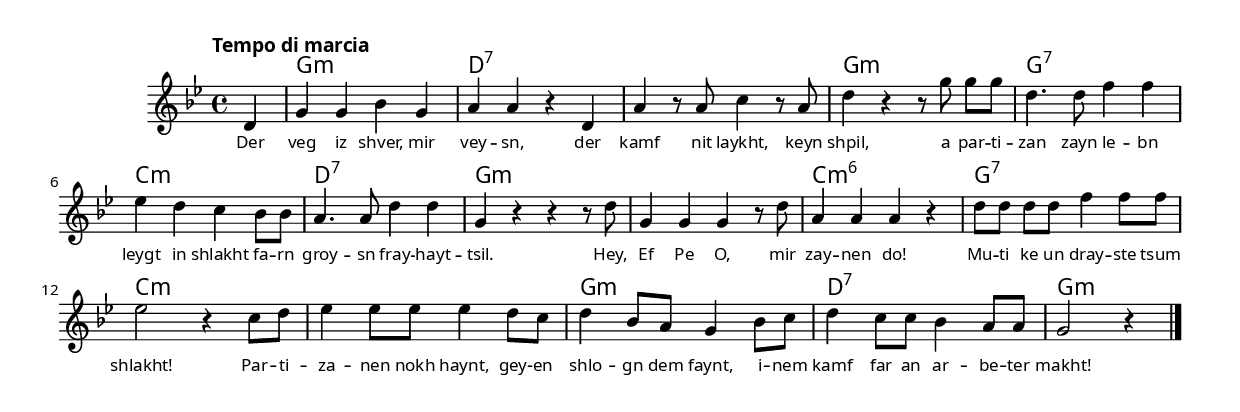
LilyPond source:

\version "2.18.2"
\language "english"
\include "templates/preamble.ly"

mel = \relative a{ 
  \partial 4 d4 | 
  g g bf g |
  a a4 r4 d, |
  a' r8 a c4 r8 a |
  d4 r r8 g g g |
  d4. d8 f4 f |
  ef d c bf8 bf |
  a4. a8 d4 d |
  g, r r r8 d' |
  g,4 g g r8 d' |
  a4 a a r |
  d8 d d d f4 f8 f |
  ef2 r4 c8 d |
  ef4 ef8 ef ef4 d8 c |
  d4 bf8 a g4 bf8 c |
  d4 c8 c bf4 a8 a |
  \end 3/4 g2 r4  
}

acc = \chordmode { 
  \partial 4 s4 |
  g1:m |
  d:7 |
  d:7 |
  g:m |
  g:7 |
  c:m |
  d:7 |
  g:m |
  g:m |
  c:m6 |
  g:7 |
  c:m |
  c:m |
  g:m |
  d:7 |
  g2.:m
}

\score {
  <<
    \new ChordNames {
        \acc
    }
    \new Staff {
      \clef treble
      \key g \minor
      \time 4/4
      \tempo "Tempo di marcia"
      \new Voice = "melody" {
        \mel
        \bar "|."
      }
    }
    \new Lyrics \lyricsto "melody" {
      Der veg iz shver, mir vey -- sn,
      der kamf nit laykht, keyn shpil, 
      a par -- ti -- zan zayn le -- bn leygt in shlakht
      fa -- rn groy -- sn fray -- hayt -- tsil.
      Hey, Ef Pe O, mir zay -- nen do!
      Mu -- ti ke un dray -- ste tsum shlakht!
      Par -- ti -- za -- nen nokh haynt,
      gey -- en shlo -- gn dem faynt,
      i -- nem kamf far an ar -- be -- ter makht!
    }
  >>
}
